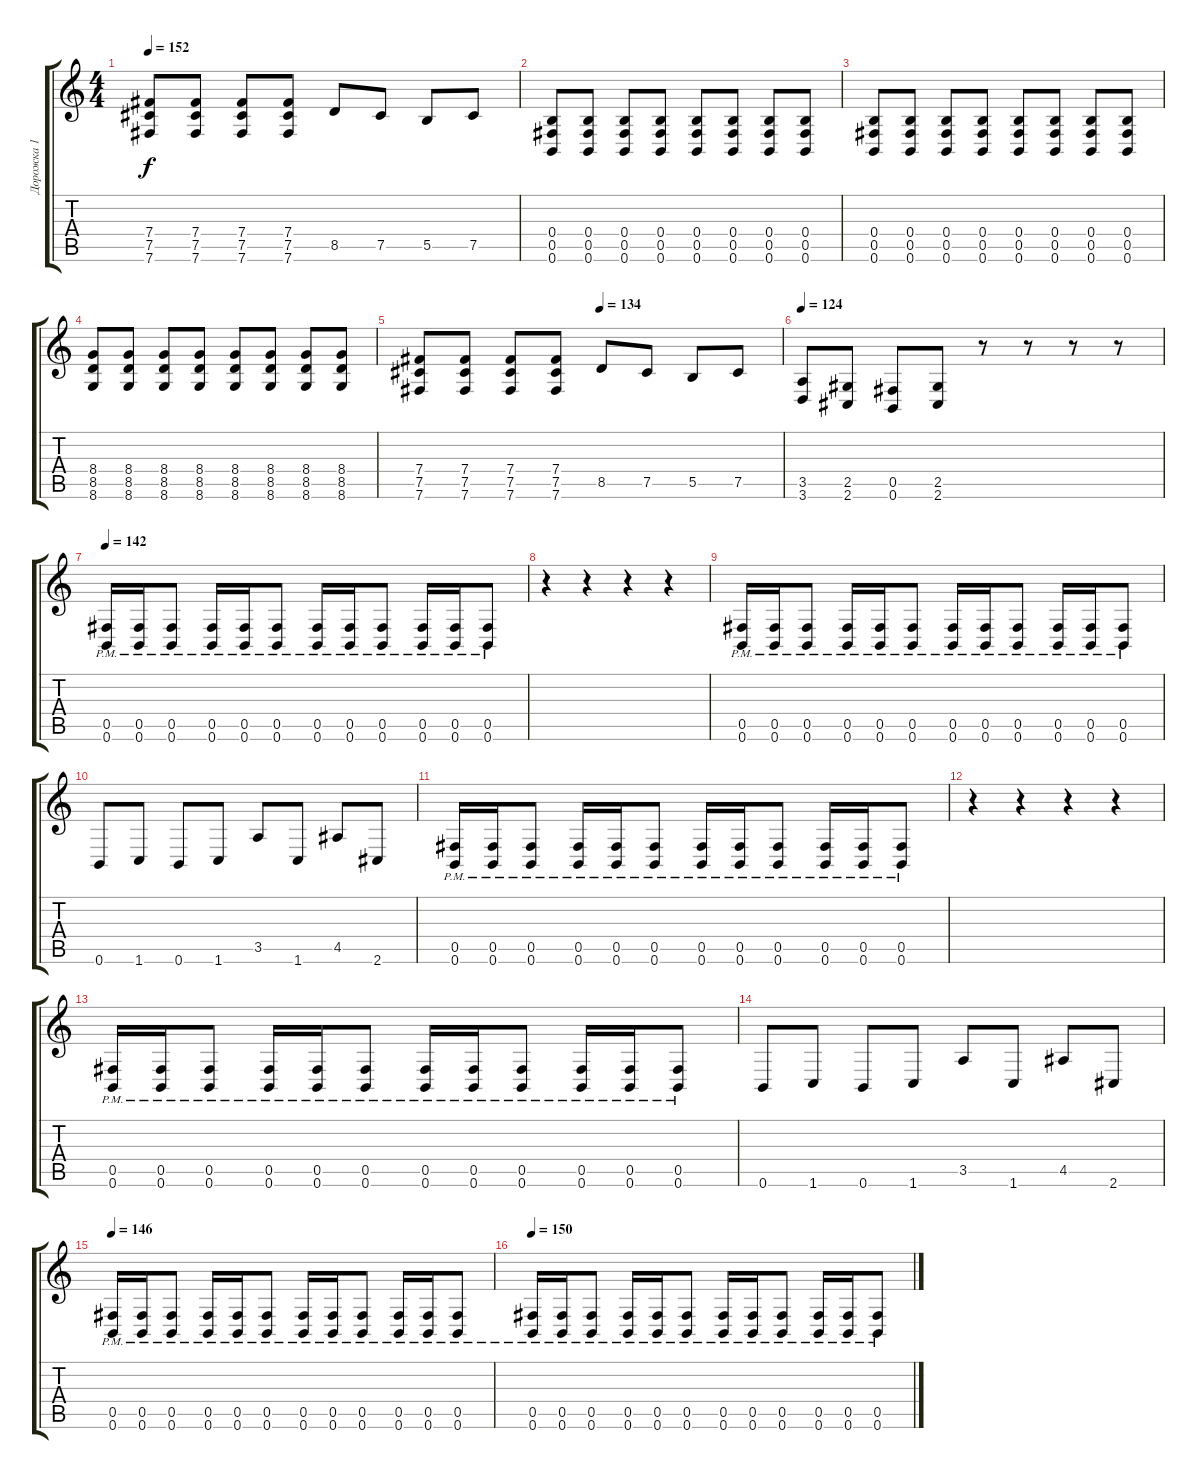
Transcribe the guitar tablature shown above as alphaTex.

\track ("Дорожка 1" "Дорожка 1") {instrument distortionguitar}
\staff {score tabs}
\tuning (Db4 Ab3 E3 B2 Gb2 B1) {hide}
\ts (4 4)
\tempo 152
\clef g2
\ks c
(7.4 7.5 7.6).8{dy f} (7.4 7.5 7.6).8 (7.4 7.5 7.6).8 (7.4 7.5 7.6).8 8.5.8 7.5.8 5.5.8 7.5.8 |
(0.4 0.5 0.6).8 (0.4 0.5 0.6).8 (0.4 0.5 0.6).8 (0.4 0.5 0.6).8 (0.4 0.5 0.6).8 (0.4 0.5 0.6).8 (0.4 0.5 0.6).8 (0.4 0.5 0.6).8 |
(0.4 0.5 0.6).8 (0.4 0.5 0.6).8 (0.4 0.5 0.6).8 (0.4 0.5 0.6).8 (0.4 0.5 0.6).8 (0.4 0.5 0.6).8 (0.4 0.5 0.6).8 (0.4 0.5 0.6).8 |
(8.4 8.5 8.6).8 (8.4 8.5 8.6).8 (8.4 8.5 8.6).8 (8.4 8.5 8.6).8 (8.4 8.5 8.6).8 (8.4 8.5 8.6).8 (8.4 8.5 8.6).8 (8.4 8.5 8.6).8 |
\tempo (138 0.5)
\tempo (134 0.5)
(7.4 7.5 7.6).8 (7.4 7.5 7.6).8 (7.4 7.5 7.6).8 (7.4 7.5 7.6).8 8.5.8 7.5.8 5.5.8 7.5.8 |
\tempo 128
\tempo 124
(3.5 3.6).8 (2.5 2.6).8 (0.5 0.6).8 (2.5 2.6).8 r.8 r.8 r.8 r.8 |
\tempo 142
(0.5{pm} 0.6).16 (0.5{pm} 0.6).16 (0.5{pm} 0.6).8 (0.5{pm} 0.6).16 (0.5{pm} 0.6).16 (0.5{pm} 0.6).8 (0.5{pm} 0.6).16 (0.5{pm} 0.6).16 (0.5{pm} 0.6).8 (0.5{pm} 0.6).16 (0.5{pm} 0.6).16 (0.5{pm} 0.6).8 |
r.4 r.4 r.4 r.4 |
(0.5{pm} 0.6).16 (0.5{pm} 0.6).16 (0.5{pm} 0.6).8 (0.5{pm} 0.6).16 (0.5{pm} 0.6).16 (0.5{pm} 0.6).8 (0.5{pm} 0.6).16 (0.5{pm} 0.6).16 (0.5{pm} 0.6).8 (0.5{pm} 0.6).16 (0.5{pm} 0.6).16 (0.5{pm} 0.6).8 |
0.6.8 1.6.8 0.6.8 1.6.8 3.5.8 1.6.8 4.5.8 2.6.8 |
(0.5{pm} 0.6).16 (0.5{pm} 0.6).16 (0.5{pm} 0.6).8 (0.5{pm} 0.6).16 (0.5{pm} 0.6).16 (0.5{pm} 0.6).8 (0.5{pm} 0.6).16 (0.5{pm} 0.6).16 (0.5{pm} 0.6).8 (0.5{pm} 0.6).16 (0.5{pm} 0.6).16 (0.5{pm} 0.6).8 |
r.4 r.4 r.4 r.4 |
(0.5{pm} 0.6).16 (0.5{pm} 0.6).16 (0.5{pm} 0.6).8 (0.5{pm} 0.6).16 (0.5{pm} 0.6).16 (0.5{pm} 0.6).8 (0.5{pm} 0.6).16 (0.5{pm} 0.6).16 (0.5{pm} 0.6).8 (0.5{pm} 0.6).16 (0.5{pm} 0.6).16 (0.5{pm} 0.6).8 |
0.6.8 1.6.8 0.6.8 1.6.8 3.5.8 1.6.8 4.5.8 2.6.8 |
\tempo 146
(0.5{pm} 0.6).16 (0.5{pm} 0.6).16 (0.5{pm} 0.6).8 (0.5{pm} 0.6).16 (0.5{pm} 0.6).16 (0.5{pm} 0.6).8 (0.5{pm} 0.6).16 (0.5{pm} 0.6).16 (0.5{pm} 0.6).8 (0.5{pm} 0.6).16 (0.5{pm} 0.6).16 (0.5{pm} 0.6).8 |
\tempo 150
(0.5{pm} 0.6).16 (0.5{pm} 0.6).16 (0.5{pm} 0.6).8 (0.5{pm} 0.6).16 (0.5{pm} 0.6).16 (0.5{pm} 0.6).8 (0.5{pm} 0.6).16 (0.5{pm} 0.6).16 (0.5{pm} 0.6).8 (0.5{pm} 0.6).16 (0.5{pm} 0.6).16 (0.5{pm} 0.6).8
